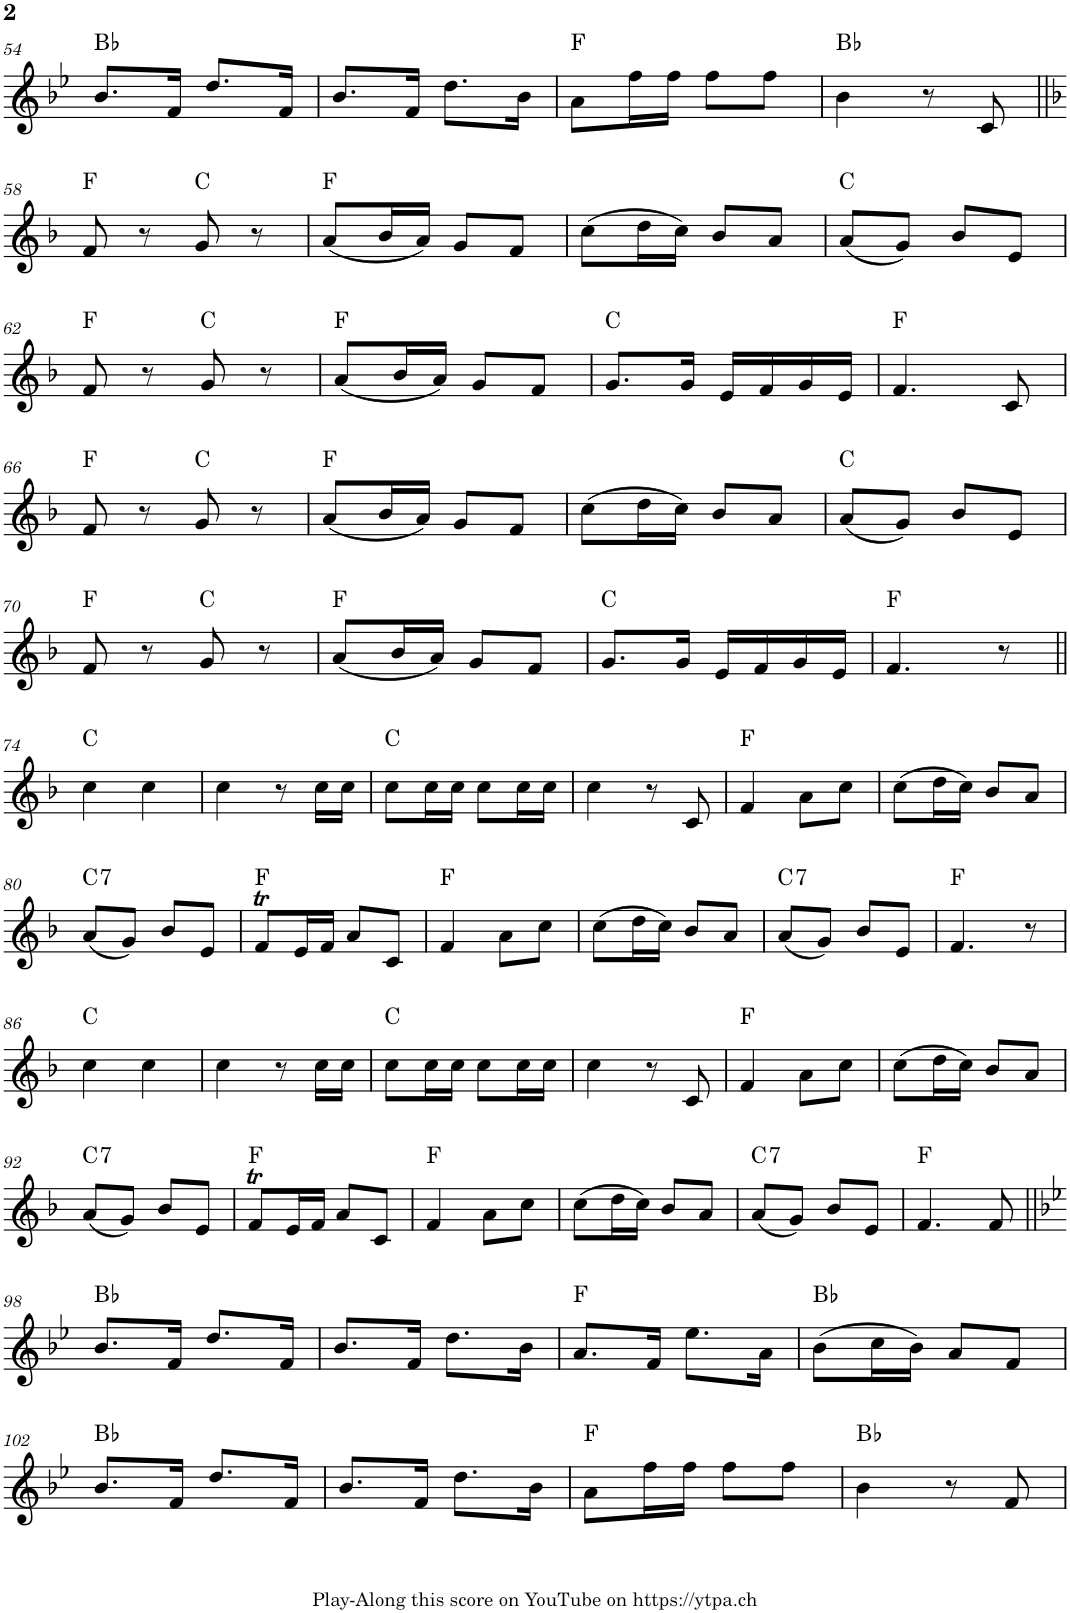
**kern	**harte
*part1	*part1
*staff1	*
*I"Piano	*
*I'Pno.	*
!!LO:PB:g=z
*clefG2	*
*k[b-e-]	*
*M2/4	*
=54	=54
8.b-/L	Bb:maj
16f/Jk	.
8.dd/L	.
16f/Jk	.
=55	=55
8.b-/L	.
16f/Jk	.
8.dd\L	.
16b-\Jk	.
=56	=56
8a\L	F:maj
16ff\L	.
16ff\JJ	.
8ff\L	.
8ff\J	.
=57	=57
4b-\	Bb:maj
8r	.
8c/	.
!!LO:LB:g=z
=58||	=58||
*k[b-]	*
8f/	F:maj
8r	.
8g/	C:maj
8r	.
=59	=59
(<8a/L	F:maj
16b-/L	.
16a/JJ)	.
8g/L	.
8f/J	.
=60	=60
(>8cc\L	.
16dd\L	.
16cc\JJ)	.
8b-/L	.
8a/J	.
=61	=61
(<8a/L	C:maj
8g/J)	.
8b-/L	.
8e/J	.
!!LO:LB:g=z
=62	=62
8f/	F:maj
8r	.
8g/	C:maj
8r	.
=63	=63
(<8a/L	F:maj
16b-/L	.
16a/JJ)	.
8g/L	.
8f/J	.
=64	=64
8.g/L	C:maj
16g/Jk	.
16e/LL	.
16f/	.
16g/	.
16e/JJ	.
=65	=65
4.f/	F:maj
8c/	.
!!LO:LB:g=z
=66	=66
8f/	F:maj
8r	.
8g/	C:maj
8r	.
=67	=67
(<8a/L	F:maj
16b-/L	.
16a/JJ)	.
8g/L	.
8f/J	.
=68	=68
(>8cc\L	.
16dd\L	.
16cc\JJ)	.
8b-/L	.
8a/J	.
=69	=69
(<8a/L	C:maj
8g/J)	.
8b-/L	.
8e/J	.
!!LO:LB:g=z
=70	=70
8f/	F:maj
8r	.
8g/	C:maj
8r	.
=71	=71
(<8a/L	F:maj
16b-/L	.
16a/JJ)	.
8g/L	.
8f/J	.
=72	=72
8.g/L	C:maj
16g/Jk	.
16e/LL	.
16f/	.
16g/	.
16e/JJ	.
=73	=73
4.f/	F:maj
8r	.
!!LO:LB:g=z
=74||	=74||
4cc\	C:maj
4cc\	.
=75	=75
4cc\	.
8r	.
16cc\LL	.
16cc\JJ	.
=76	=76
8cc\L	C:maj
16cc\L	.
16cc\JJ	.
8cc\L	.
16cc\L	.
16cc\JJ	.
=77	=77
4cc\	.
8r	.
8c/	.
=78	=78
4f/	F:maj
8a\L	.
8cc\J	.
=79	=79
(>8cc\L	.
16dd\L	.
16cc\JJ)	.
8b-/L	.
8a/J	.
!!LO:LB:g=z
=80	=80
!	!LO:H:kt=7
(<8a/L	C:7
8g/J)	.
8b-/L	.
8e/J	.
=81	=81
8fT/L	F:maj
16e/L	.
16f/JJ	.
8a/L	.
8c/J	.
=82	=82
4f/	F:maj
8a\L	.
8cc\J	.
=83	=83
(>8cc\L	.
16dd\L	.
16cc\JJ)	.
8b-/L	.
8a/J	.
=84	=84
!	!LO:H:kt=7
(<8a/L	C:7
8g/J)	.
8b-/L	.
8e/J	.
=85	=85
4.f/	F:maj
8r	.
!!LO:LB:g=z
=86	=86
4cc\	C:maj
4cc\	.
=87	=87
4cc\	.
8r	.
16cc\LL	.
16cc\JJ	.
=88	=88
8cc\L	C:maj
16cc\L	.
16cc\JJ	.
8cc\L	.
16cc\L	.
16cc\JJ	.
=89	=89
4cc\	.
8r	.
8c/	.
=90	=90
4f/	F:maj
8a\L	.
8cc\J	.
=91	=91
(>8cc\L	.
16dd\L	.
16cc\JJ)	.
8b-/L	.
8a/J	.
!!LO:LB:g=z
=92	=92
!	!LO:H:kt=7
(<8a/L	C:7
8g/J)	.
8b-/L	.
8e/J	.
=93	=93
8fT/L	F:maj
16e/L	.
16f/JJ	.
8a/L	.
8c/J	.
=94	=94
4f/	F:maj
8a\L	.
8cc\J	.
=95	=95
(>8cc\L	.
16dd\L	.
16cc\JJ)	.
8b-/L	.
8a/J	.
=96	=96
!	!LO:H:kt=7
(<8a/L	C:7
8g/J)	.
8b-/L	.
8e/J	.
=97	=97
4.f/	F:maj
8f/	.
!!LO:LB:g=z
=98||	=98||
*k[b-e-]	*
8.b-/L	Bb:maj
16f/Jk	.
8.dd/L	.
16f/Jk	.
=99	=99
8.b-/L	.
16f/Jk	.
8.dd\L	.
16b-\Jk	.
=100	=100
8.a/L	F:maj
16f/Jk	.
8.ee-\L	.
16a\Jk	.
=101	=101
(8b-\L	Bb:maj
16cc\L	.
16b-\JJ)	.
8a/L	.
8f/J	.
!!LO:LB:g=z
=102	=102
8.b-/L	Bb:maj
16f/Jk	.
8.dd/L	.
16f/Jk	.
=103	=103
8.b-/L	.
16f/Jk	.
8.dd\L	.
16b-\Jk	.
=104	=104
8a\L	F:maj
16ff\L	.
16ff\JJ	.
8ff\L	.
8ff\J	.
=105	=105
4b-\	Bb:maj
8r	.
8f/	.
=	=
*-	*-
